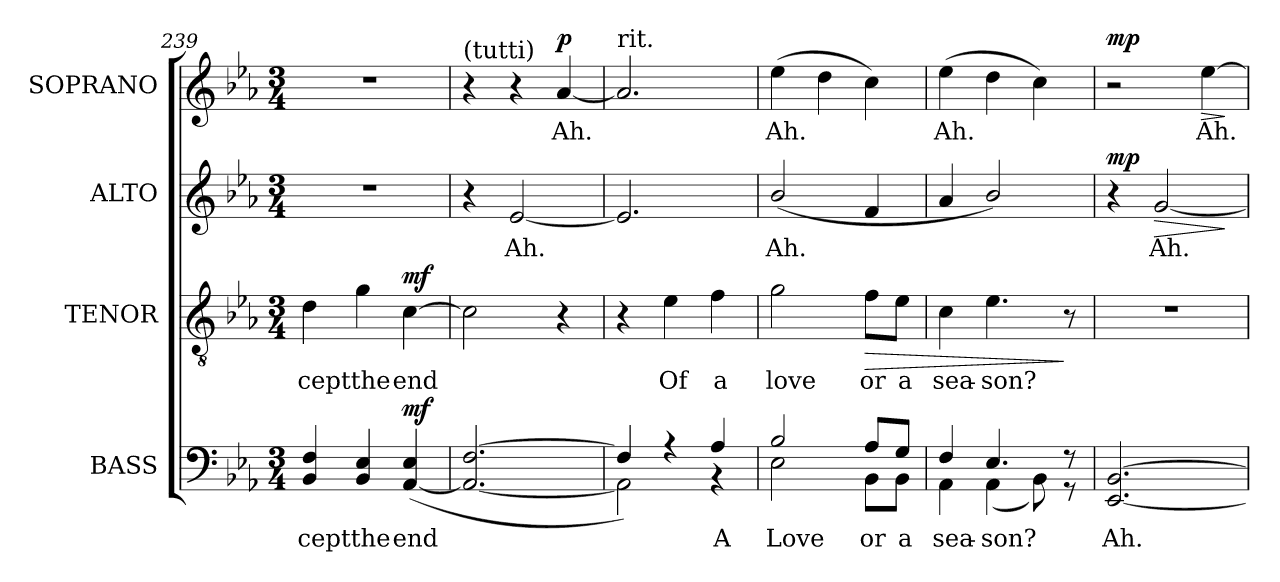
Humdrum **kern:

**kern	**text	**dynam	**kern	**text	**dynam	**kern	**text	**dynam	**kern	**text	**dynam
*part4	*part4	*part4	*part3	*part3	*part3	*part2	*part2	*part2	*part1	*part1	*part1
*staff4	*staff4	*staff4	*staff3	*staff3	*staff3	*staff2	*staff2	*staff2	*staff1	*staff1	*staff1
*I"BASS	*	*	*I"TENOR	*	*	*I"ALTO	*	*	*I"SOPRANO	*	*
*I'B.	*	*	*I'T.	*	*	*I'A.	*	*	*I'S.	*	*
*clefF4	*	*	*clefGv2	*	*	*clefG2	*	*	*clefG2	*	*
*	*	*	*ITrd7c12	*	*	*	*	*	*	*	*
*k[b-e-a-]	*	*	*k[b-e-a-]	*	*	*k[b-e-a-]	*	*	*k[b-e-a-]	*	*
*E-:	*	*	*E-:	*	*	*E-:	*	*	*E-:	*	*
*M3/4	*	*	*M3/4	*	*	*M3/4	*	*	*M3/4	*	*
=239	=239	=239	=239	=239	=239	=239	=239	=239	=239	=239	=239
!	!LO:LY:b:color=#000000	!	!	!	!	!	!	!	!	!	!
!	!	!	!	!LO:LY:b:color=#000000	!	!LO:N:vis=1	!	!	!LO:N:vis=1	!	!
4BB-i/ 4Fi	-cept	.	4Di\	-cept	.	2.r	.	.	2.r	.	.
!	!LO:LY:b:color=#000000	!	!	!	!	!	!	!	!	!	!
!	!	!	!	!LO:LY:b:color=#000000	!	!	!	!	!	!	!
4BB-i/ 4E-i	the	.	4Gi\	the	.	.	.	.	.	.	.
!	!LO:LY:b:color=#000000	!	!	!	!	!	!	!	!	!	!
!	!	!	!	!LO:LY:b:color=#000000	!	!	!	!	!	!	!
([4AA-i/ 4E-i	end	mf	[4Ci\	end	mf	.	.	.	.	.	.
=240	=240	=240	=240	=240	=240	=240	=240	=240	=240	=240	=240
!	!	!	!	!	!	!	!	!	!LO:TX:a:t=(tutti)	!	!
2.AA-i/_ [2.Fi	.	.	2Ci\]	.	.	4r	.	.	4r	.	.
!	!	!	!	!	!	!	!LO:LY:b:color=#000000	!	!	!	!
.	.	.	.	.	.	[2e-i/	Ah.	.	4r	.	.
!	!	!	!	!	!	!	!	!	!	!LO:LY:b:color=#000000	!
.	.	.	4r	.	.	.	.	.	[4a-i/	Ah.	p
!!LO:LB:g=z
=241	=241	=241	=241	=241	=241	=241	=241	=241	=241	=241	=241
*^	*	*	*	*	*	*	*	*	*	*	*
!	!	!	!	!	!	!	!	!	!	!LO:TX:t=rit.	!	!
4Fi/])	2AA-i\]	.	.	4r	.	.	2.e-i/]	.	.	2.a-i/]	.	.
!	!	!	!	!	!LO:LY:b:color=#000000	!	!	!	!	!	!	!
4r	.	.	.	4E-i\	Of	.	.	.	.	.	.	.
!	!	!LO:LY:a:color=#000000	!	!	!	!	!	!	!	!	!	!
!	!	!	!	!	!LO:LY:b:color=#000000	!	!	!	!	!	!	!
4A-i/	4r	A	.	4Fi\	a	.	.	.	.	.	.	.
=242	=242	=242	=242	=242	=242	=242	=242	=242	=242	=242	=242	=242
!	!	!LO:LY:a:color=#000000	!	!	!	!	!	!	!	!	!	!
!	!	!LO:LY:b:color=#000000	!	!	!	!	!	!	!	!	!	!
!	!	!	!	!	!LO:LY:b:color=#000000	!	!	!	!	!	!	!
!	!	!	!	!	!	!	!	!LO:LY:b:color=#000000	!	!	!	!
!	!	!	!	!	!	!	!	!	!	!	!LO:LY:b:color=#000000	!
2B-i/	2E-i\	Love	.	2Gi\	love	.	(2b-i/	Ah.	.	(4ee-i\	Ah.	.
.	.	.	.	.	.	.	.	.	.	4ddi\	.	.
!	!	!LO:LY:a:color=#000000	!	!	!	!	!	!	!	!	!	!
!	!	!LO:LY:b:color=#000000	!	!	!	!	!	!	!	!	!	!
!	!	!	!	!	!LO:LY:b:color=#000000	!LO:HP:b	!	!	!	!	!	!
8A-i/L	8BB-i\L	or	.	8Fi\L	or	>	4fi/	.	.	4cci\)	.	.
!	!	!LO:LY:a:color=#000000	!	!	!	!	!	!	!	!	!	!
!	!	!LO:LY:b:color=#000000	!	!	!	!	!	!	!	!	!	!
!	!	!	!	!	!LO:LY:b:color=#000000	!	!	!	!	!	!	!
8Gi/J	8BB-i\J	a	.	8E-i\J	a	.	.	.	.	.	.	.
=243	=243	=243	=243	=243	=243	=243	=243	=243	=243	=243	=243	=243
!	!	!LO:LY:a:color=#000000	!	!	!	!	!	!	!	!	!	!
!	!	!LO:LY:b:color=#000000	!	!	!	!	!	!	!	!	!	!
!	!	!	!	!	!LO:LY:b:color=#000000	!	!	!	!	!	!	!
!	!	!	!	!	!	!	!	!	!	!	!LO:LY:b:color=#000000	!
4Fi/	4AA-i\	-sea-	.	4Ci\	sea-	.	4a-i/	.	.	(4ee-i\	Ah.	.
!	!	!LO:LY:a:color=#000000	!	!	!	!	!	!	!	!	!	!
!	!	!LO:LY:b:color=#000000	!	!	!	!	!	!	!	!	!	!
!	!	!	!	!	!LO:LY:b:color=#000000	!	!	!	!	!	!	!
4.E-i/	(4AA-i\	son?	.	4.E-i\	-son?	.	2b-i/)	.	.	4ddi\	.	.
.	8BB-i\)	.	.	.	.	.	.	.	.	4cci\)	.	.
8r	8r	.	.	8r	.	]	.	.	.	.	.	.
*v	*v	*	*	*	*	*	*	*	*	*	*	*
=244	=244	=244	=244	=244	=244	=244	=244	=244	=244	=244	=244
*^	*	*	*	*	*	*	*	*	*	*	*
!	!	!LO:LY:b:color=#000000	!	!LO:N:vis=1	!	!	!	!	!	!	!	!
*v	*v	*	*	*	*	*	*	*	*	*	*	*
[2.EE-i/ [2.BB-i	Ah.	.	2.r	.	.	4r	.	mp	2r	.	mp
!	!	!	!	!	!	!	!LO:LY:b:color=#000000	!LO:HP:b	!	!	!
.	.	.	.	.	.	[2gi/	Ah.	>	.	.	.
!	!	!	!	!	!	!	!	!	!	!LO:LY:b:color=#000000	!LO:HP:b
.	.	.	.	.	.	.	.	.	[4ee-i\	Ah.	>
.	.	.	.	.	.	.	.	]	.	.	]
=	=	=	=	=	=	=	=	=	=	=	=
*-	*-	*-	*-	*-	*-	*-	*-	*-	*-	*-	*-
